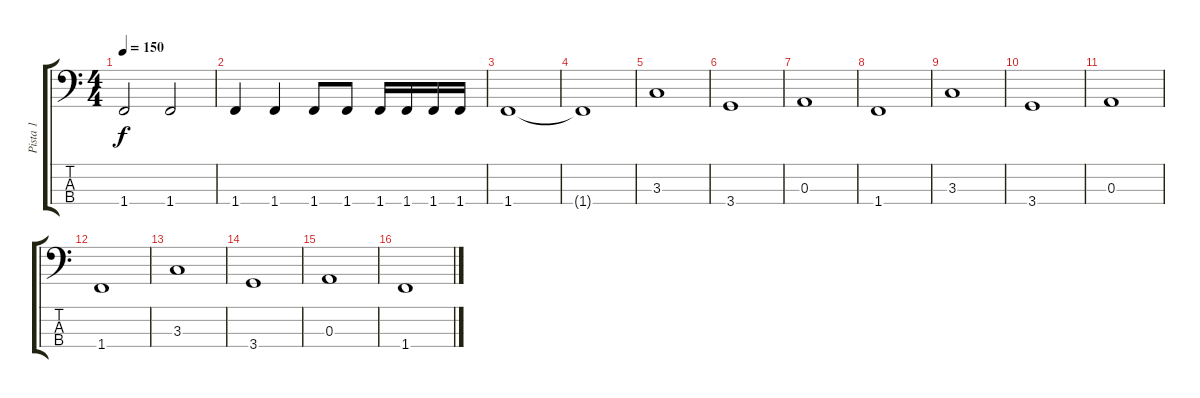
\track ("Pista 1" "Pista 1") {instrument fretlessbass}
\staff {score tabs}
\tuning (G2 D2 A1 E1) {hide}
\ts (4 4)
\tempo 150
\clef f4
\ks c
1.4.2{dy f} 1.4.2 |
1.4.4 1.4.4 1.4.8 1.4.8 1.4.16 1.4.16 1.4.16 1.4.16 |
1.4.1 |
1.4{t}.1 |
3.3.1 |
3.4.1 |
0.3.1 |
1.4.1 |
3.3.1 |
3.4.1 |
0.3.1 |
1.4.1 |
3.3.1 |
3.4.1 |
0.3.1 |
1.4.1
